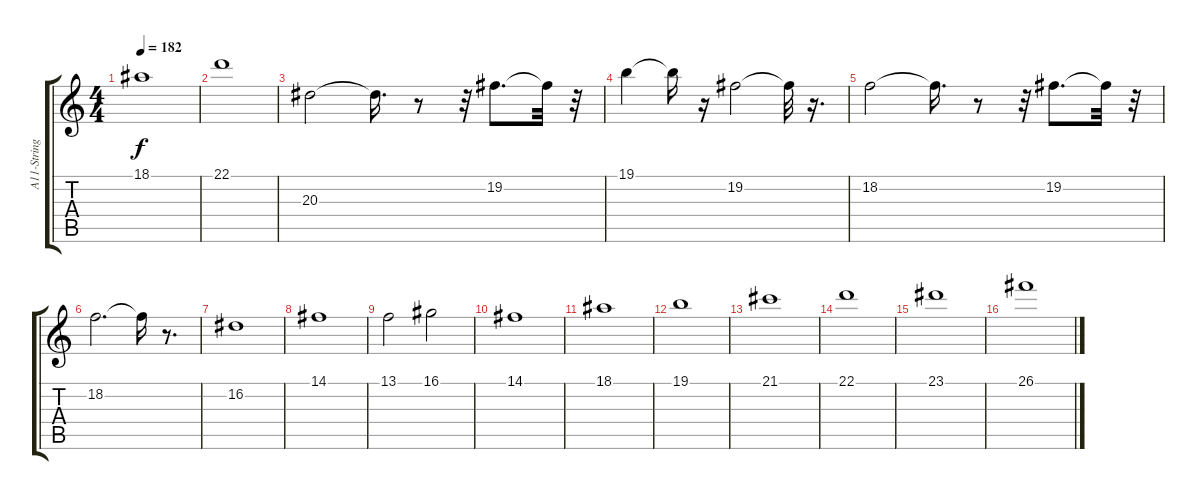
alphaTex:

\track ("A11-Strings     " "A11-String") {instrument stringensemble1}
\staff {score tabs}
\tuning (E4 B3 G3 D3 A2 E2) {hide}
\ts (4 4)
\tempo 182
\clef g2
\ks c
18.1.1{dy f} |
22.1.1 |
20.3.2 20.3{t}.16{d} r.8 r.32 19.2.8{d} 19.2{t}.32 r.32 |
19.1.4 19.1{t}.16 r.16 19.2.2 19.2{t}.32 r.16{d} |
18.2.2 18.2{t}.16{d} r.8 r.32 19.2.8{d} 19.2{t}.32 r.32 |
18.2.2{d} 18.2{t}.16 r.8{d} |
16.2.1 |
14.1.1 |
13.1.2 16.1.2 |
14.1.1 |
18.1.1 |
19.1.1 |
21.1.1 |
22.1.1 |
23.1.1 |
26.1.1
